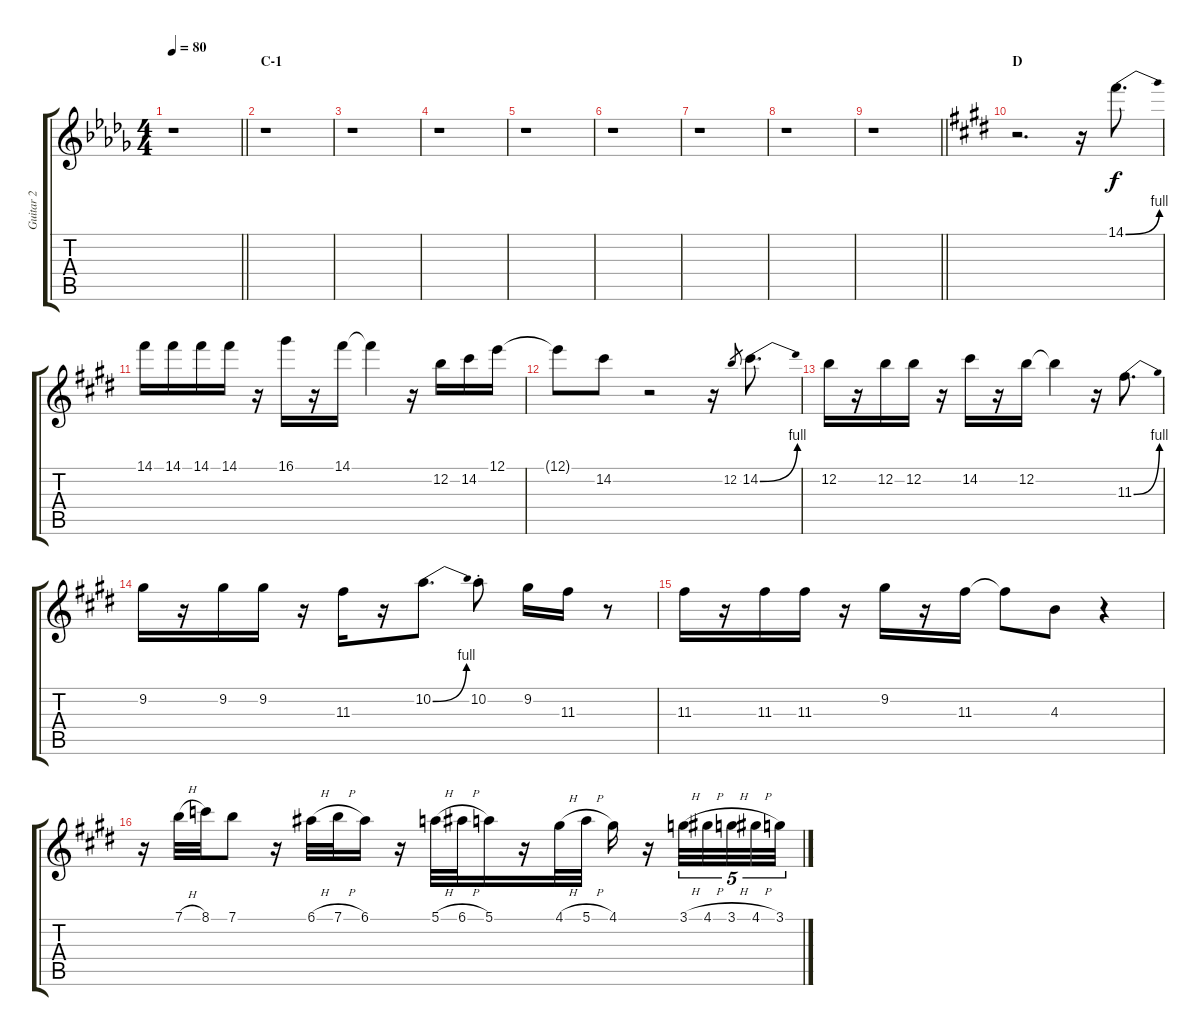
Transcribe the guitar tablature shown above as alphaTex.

\track ("Guitar 2" "Guitar 2") {instrument overdrivenguitar}
\staff {score tabs}
\tuning (E4 B3 G3 D3 A2 E2) {hide}
\ts (4 4)
\tempo 80
\clef g2
\barLineRight lightlight
\ks db
r.1{dy f} |
\section ("" "C-1")
r.1 |
r.1 |
r.1 |
r.1 |
r.1 |
r.1 |
r.1 |
\barLineRight lightlight
r.1 |
\section ("" "D")
\ks e
r.2{d} r.16 14.1{be (bend 0 0 60 4)}.8{d} |
14.1.16 14.1.16 14.1.16 14.1.16 r.16 16.1.16 r.16 14.1.16 14.1{t}.4 r.16 12.2.16 14.2.16 12.1.16 |
12.1{t}.8 14.2.8 r.2 r.16 12.2.8{gr} 14.2{be (bend 0 0 60 4)}.8{d} |
12.2.16 r.16 12.2.16 12.2.16 r.16 14.2.16 r.16 12.2.16 12.2{t}.4 r.16 11.3{be (bend 0 0 60 4)}.8{d} |
9.2.16 r.16 9.2.16 9.2.16 r.16 11.3.16 r.16 10.2{be (bend 0 0 60 4)}.8{d} 10.2{st}.8 9.2.16 11.3.16 r.8 |
11.3.16 r.16 11.3.16 11.3.16 r.16 9.2.16 r.16 11.3.16 11.3{t}.8 4.3.8 r.4 |
r.16 7.1{h}.32 8.1.32 7.1.8 r.16 6.1{h}.32 7.1{h}.32 6.1.16 r.16 5.1{h}.32 6.1{h}.32 5.1.16 r.16 4.1{h}.32 5.1{h}.32 4.1.16 r.16 3.1{h}.32{tu (5 4)} 4.1{h}.32{tu (5 4)} 3.1{h}.32{tu (5 4)} 4.1{h}.32{tu (5 4)} 3.1.32{tu (5 4)}
